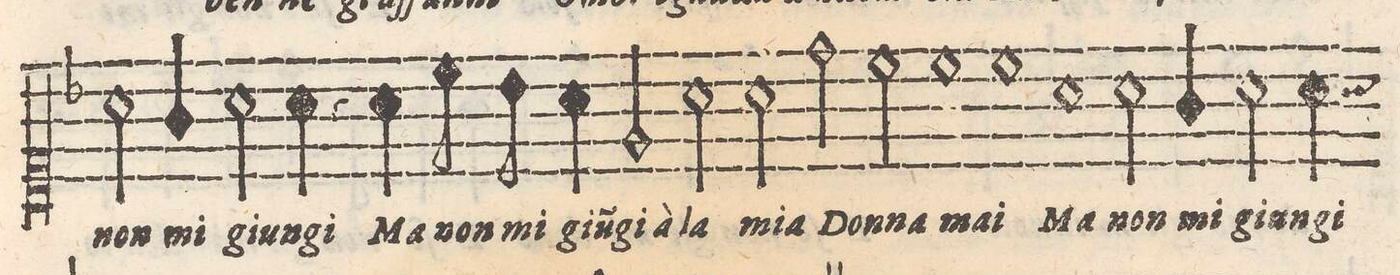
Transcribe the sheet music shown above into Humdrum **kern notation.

**kern	**text
*I"Canto	*
*clefC1	*
*k[b-]	*
*met(C)	*
*M2/1	*
=19-	=19-
2a\	non
4g/	mi
2a\	giun-
4a\	-gi
4r	.
4a\	Ma
=20-	=20-
8cc\	non
8b-y\	mi
4a\	giu(n)-
2e/	-gi a
2a\	la
2a\	mia
=21-	=21-
2dd\	Don-
2cc\	-na
1cc	ma-
=22-	=22-
1cc	-i
1a	Ma
=23-	=23-
2a\	non
4g/	mi
2a\	giun-
4a\	-gi
*-	*-
